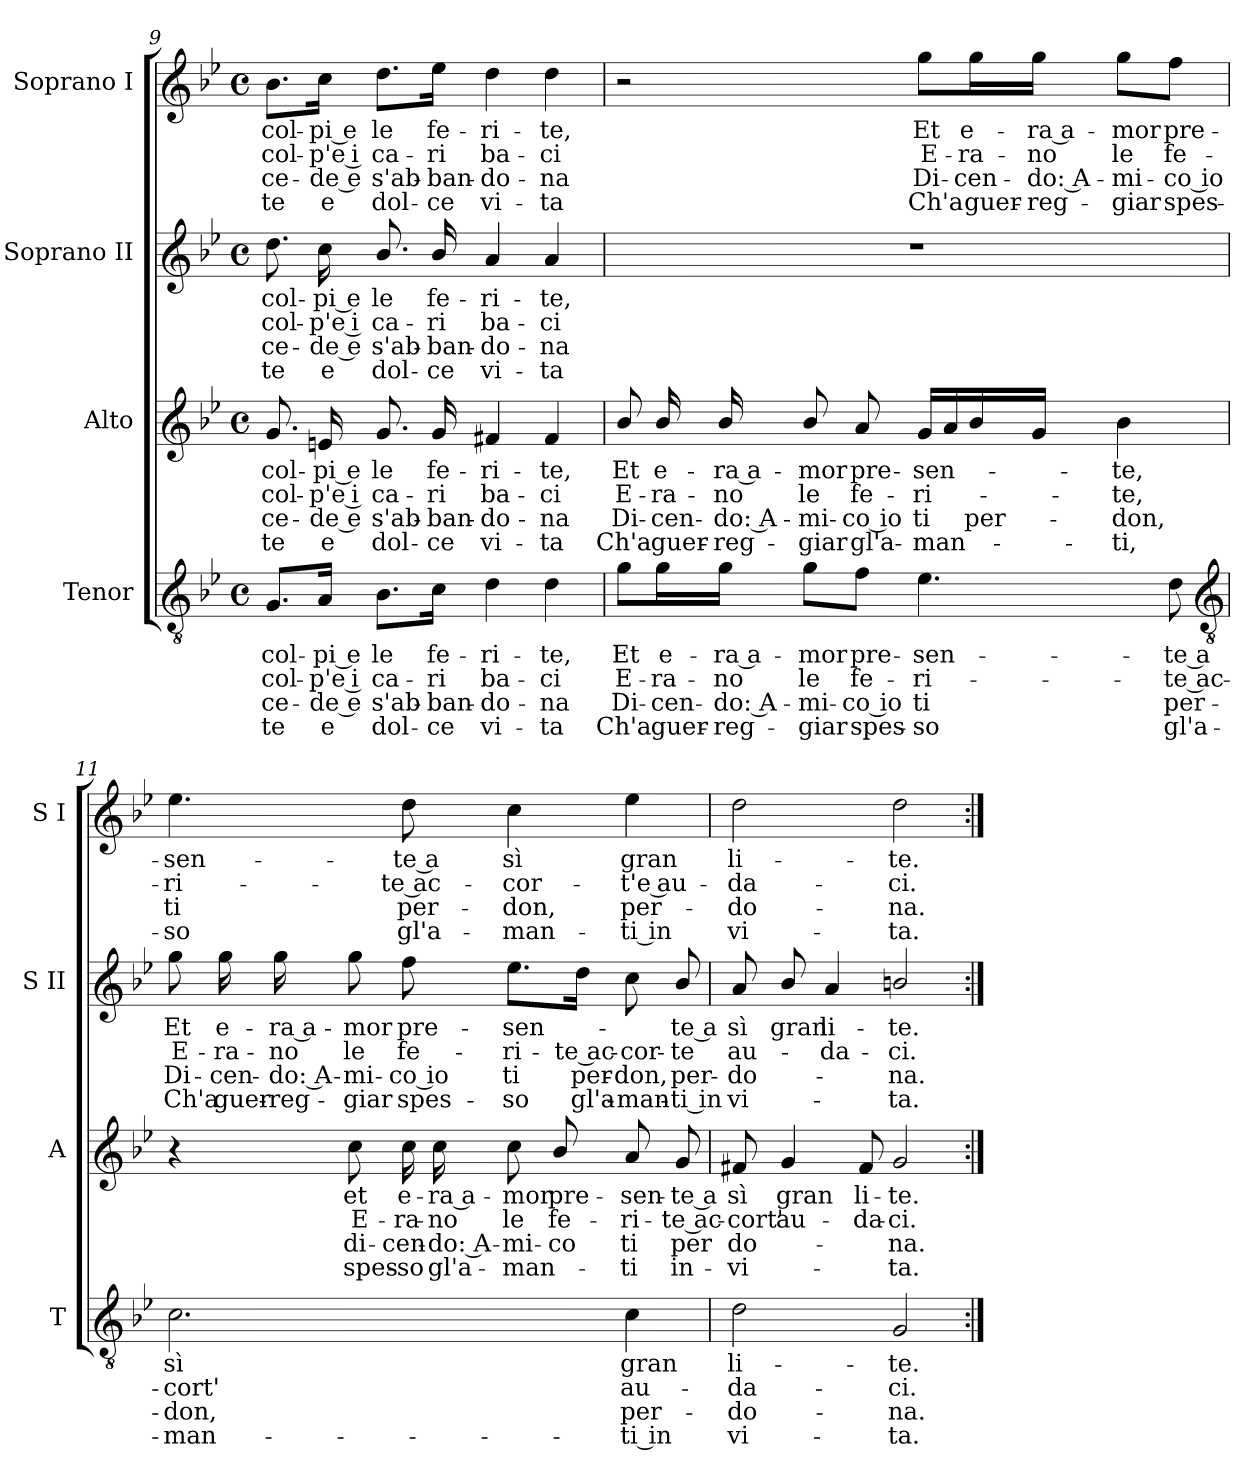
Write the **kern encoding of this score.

**kern	**text	**text	**text	**text	**kern	**text	**text	**text	**text	**kern	**text	**text	**text	**text	**kern	**text	**text	**text	**text
*part4	*part4	*part4	*part4	*part4	*part3	*part3	*part3	*part3	*part3	*part2	*part2	*part2	*part2	*part2	*part1	*part1	*part1	*part1	*part1
*staff4	*staff4	*staff4	*staff4	*staff4	*staff3	*staff3	*staff3	*staff3	*staff3	*staff2	*staff2	*staff2	*staff2	*staff2	*staff1	*staff1	*staff1	*staff1	*staff1
*I"Tenor	*	*	*	*	*I"Alto	*	*	*	*	*I"Soprano II	*	*	*	*	*I"Soprano I	*	*	*	*
*I'T	*	*	*	*	*I'A	*	*	*	*	*I'S II	*	*	*	*	*I'S I	*	*	*	*
!!LO:LB:g=z
*clefGv2	*	*	*	*	*clefG2	*	*	*	*	*clefG2	*	*	*	*	*clefG2	*	*	*	*
*k[b-e-]	*	*	*	*	*k[b-e-]	*	*	*	*	*k[b-e-]	*	*	*	*	*k[b-e-]	*	*	*	*
*M4/4	*	*	*	*	*M4/4	*	*	*	*	*M4/4	*	*	*	*	*M4/4	*	*	*	*
*met(c)	*	*	*	*	*met(c)	*	*	*	*	*met(c)	*	*	*	*	*met(c)	*	*	*	*
=9	=9	=9	=9	=9	=9	=9	=9	=9	=9	=9	=9	=9	=9	=9	=9	=9	=9	=9	=9
!	!LO:LY:b	!LO:LY:b	!LO:LY:b	!LO:LY:b	!	!LO:LY:b	!LO:LY:b	!LO:LY:b	!LO:LY:b	!	!LO:LY:b	!LO:LY:b	!LO:LY:b	!LO:LY:b	!	!LO:LY:b	!LO:LY:b	!LO:LY:b	!LO:LY:b
8.G/L	-col-	-col-	-ce-	-te	8.g	-col-	-col-	-ce-	-te	8.dd	-col-	-col-	-ce-	-te	8.b-\L	-col-	-col-	-ce-	-te
!	!LO:LY:b	!LO:LY:b	!LO:LY:b	!LO:LY:b	!	!LO:LY:b	!LO:LY:b	!LO:LY:b	!LO:LY:b	!	!LO:LY:b	!LO:LY:b	!LO:LY:b	!LO:LY:b	!	!LO:LY:b	!LO:LY:b	!LO:LY:b	!LO:LY:b
16A/Jk	pi e	p'e i	de e	e	16en	pi e	p'e i	de e	e	16cc	pi e	p'e i	de e	e	16cc\Jk	pi e	p'e i	de e	e
!	!LO:LY:b	!LO:LY:b	!LO:LY:b	!LO:LY:b	!	!LO:LY:b	!LO:LY:b	!LO:LY:b	!LO:LY:b	!	!LO:LY:b	!LO:LY:b	!LO:LY:b	!LO:LY:b	!	!LO:LY:b	!LO:LY:b	!LO:LY:b	!LO:LY:b
8.B-\L	le	ca-	-s'ab-	-dol-	8.g	le	ca-	-s'ab-	-dol-	8.b-/	le	ca-	-s'ab-	-dol-	8.dd\L	le	ca-	-s'ab-	-dol-
!	!LO:LY:b	!LO:LY:b	!LO:LY:b	!LO:LY:b	!	!LO:LY:b	!LO:LY:b	!LO:LY:b	!LO:LY:b	!	!LO:LY:b	!LO:LY:b	!LO:LY:b	!LO:LY:b	!	!LO:LY:b	!LO:LY:b	!LO:LY:b	!LO:LY:b
16c\Jk	-fe-	-ri	ban-	-ce	16g	-fe-	-ri	ban-	-ce	16b-/	-fe-	-ri	ban-	-ce	16ee-i\Jk	-fe-	-ri	ban-	-ce
!	!LO:LY:b	!LO:LY:b	!LO:LY:b	!LO:LY:b	!	!LO:LY:b	!LO:LY:b	!LO:LY:b	!LO:LY:b	!	!LO:LY:b	!LO:LY:b	!LO:LY:b	!LO:LY:b	!	!LO:LY:b	!LO:LY:b	!LO:LY:b	!LO:LY:b
4d	ri-	-ba-	-do-	-vi-	4f#X	ri-	-ba-	-do-	-vi-	4a	ri-	-ba-	-do-	-vi-	4dd	ri-	-ba-	-do-	-vi-
!	!LO:LY:b	!LO:LY:b	!LO:LY:b	!LO:LY:b	!	!LO:LY:b	!LO:LY:b	!LO:LY:b	!LO:LY:b	!	!LO:LY:b	!LO:LY:b	!LO:LY:b	!LO:LY:b	!	!LO:LY:b	!LO:LY:b	!LO:LY:b	!LO:LY:b
4d	-te,	ci	na	ta	4f#	-te,	ci	na	ta	4a	-te,	ci	na	ta	4dd	-te,	ci	na	ta
=10	=10	=10	=10	=10	=10	=10	=10	=10	=10	=10	=10	=10	=10	=10	=10	=10	=10	=10	=10
!	!LO:LY:b	!LO:LY:b	!LO:LY:b	!LO:LY:b	!	!LO:LY:b	!LO:LY:b	!LO:LY:b	!LO:LY:b	!	!	!	!	!	!	!	!	!	!
8g\L	Et	E-	-Di-	-Ch'a	8b-/	Et	E-	-Di-	-Ch'a	1r	.	.	.	.	2r	.	.	.	.
!	!LO:LY:b	!LO:LY:b	!LO:LY:b	!LO:LY:b	!	!LO:LY:b	!LO:LY:b	!LO:LY:b	!LO:LY:b	!	!	!	!	!	!	!	!	!	!
16g\L	e-	-ra-	-cen-	-guer-	16b-/	e-	-ra-	-cen-	-guer-	.	.	.	.	.	.	.	.	.	.
!	!LO:LY:b	!LO:LY:b	!LO:LY:b	!LO:LY:b	!	!LO:LY:b	!LO:LY:b	!LO:LY:b	!LO:LY:b	!	!	!	!	!	!	!	!	!	!
16g\JJ	-ra a-	-no	do: A-	-reg-	16b-/	-ra a-	-no	do: A-	-reg-	.	.	.	.	.	.	.	.	.	.
!	!LO:LY:b	!LO:LY:b	!LO:LY:b	!LO:LY:b	!	!LO:LY:b	!LO:LY:b	!LO:LY:b	!LO:LY:b	!	!	!	!	!	!	!	!	!	!
8g\L	-mor	le	mi-	-giar	8b-/	-mor	le	mi-	-giar	.	.	.	.	.	.	.	.	.	.
!	!LO:LY:b	!LO:LY:b	!LO:LY:b	!LO:LY:b	!	!LO:LY:b	!LO:LY:b	!LO:LY:b	!LO:LY:b	!	!	!	!	!	!	!	!	!	!
8f\J	pre-	-fe-	-co io	spes-	8a	pre-	-fe-	-co io	gl'a-	.	.	.	.	.	.	.	.	.	.
!	!LO:LY:b	!LO:LY:b	!LO:LY:b	!LO:LY:b	!	!LO:LY:b	!LO:LY:b	!LO:LY:b	!LO:LY:b	!	!	!	!	!	!	!LO:LY:b	!LO:LY:b	!LO:LY:b	!LO:LY:b
4.e-i	-sen-	-ri-	-ti	so	16gLL	-sen-	ri-	-ti	man-	.	.	.	.	.	8gg\L	Et	E-	-Di-	-Ch'a
.	.	.	.	.	16a	.	.	.	.	.	.	.	.	.	.	.	.	.	.
!	!	!	!	!	!	!	!	!LO:LY:b	!	!	!	!	!	!	!	!LO:LY:b	!LO:LY:b	!LO:LY:b	!LO:LY:b
.	.	.	.	.	16b-	.	.	per-	.	.	.	.	.	.	16gg\L	e-	-ra-	-cen-	-guer-
!	!	!	!	!	!	!	!	!	!	!	!	!	!	!	!	!LO:LY:b	!LO:LY:b	!LO:LY:b	!LO:LY:b
.	.	.	.	.	16gJJ	.	.	.	.	.	.	.	.	.	16gg\JJ	-ra a-	-no	do: A-	-reg-
!	!	!	!	!	!	!LO:LY:b	!LO:LY:b	!LO:LY:b	!LO:LY:b	!	!	!	!	!	!	!LO:LY:b	!LO:LY:b	!LO:LY:b	!LO:LY:b
.	.	.	.	.	4b-	te,	te,	don,	ti,	.	.	.	.	.	8gg\L	-mor	le	mi-	-giar
!	!LO:LY:b	!LO:LY:b	!LO:LY:b	!LO:LY:b	!	!	!	!	!	!	!	!	!	!	!	!LO:LY:b	!LO:LY:b	!LO:LY:b	!LO:LY:b
8d	te a	te ac-	-per-	-gl'a-	.	.	.	.	.	.	.	.	.	.	8ff\J	pre-	-fe-	-co io	spes-
*clefGv2	*	*	*	*	*	*	*	*	*	*	*	*	*	*	*	*	*	*	*
!!LO:PB:g=z
=11	=11	=11	=11	=11	=11	=11	=11	=11	=11	=11	=11	=11	=11	=11	=11	=11	=11	=11	=11
!	!LO:LY:b	!LO:LY:b	!LO:LY:b	!LO:LY:b	!	!	!	!	!	!	!LO:LY:b	!LO:LY:b	!LO:LY:b	!LO:LY:b	!	!LO:LY:b	!LO:LY:b	!LO:LY:b	!LO:LY:b
2.c	-sì	cort'	don,	man-	4r	.	.	.	.	8gg	Et	E-	-Di-	-Ch'a	4.ee-i	-sen-	-ri-	-ti	so
!	!	!	!	!	!	!	!	!	!	!	!LO:LY:b	!LO:LY:b	!LO:LY:b	!LO:LY:b	!	!	!	!	!
.	.	.	.	.	.	.	.	.	.	16gg	e-	-ra-	-cen-	-guer-	.	.	.	.	.
!	!	!	!	!	!	!	!	!	!	!	!LO:LY:b	!LO:LY:b	!LO:LY:b	!LO:LY:b	!	!	!	!	!
.	.	.	.	.	.	.	.	.	.	16gg	-ra a-	-no	do: A-	-reg-	.	.	.	.	.
!	!	!	!	!	!	!LO:LY:b	!LO:LY:b	!LO:LY:b	!LO:LY:b	!	!LO:LY:b	!LO:LY:b	!LO:LY:b	!LO:LY:b	!	!	!	!	!
.	.	.	.	.	8cc	et	E-	-di-	-spes-	8gg	-mor	le	mi-	-giar	.	.	.	.	.
!	!	!	!	!	!	!LO:LY:b	!LO:LY:b	!LO:LY:b	!LO:LY:b	!	!LO:LY:b	!LO:LY:b	!LO:LY:b	!LO:LY:b	!	!LO:LY:b	!LO:LY:b	!LO:LY:b	!LO:LY:b
.	.	.	.	.	16cc	-e-	-ra-	-cen-	-so	8ff	pre-	-fe-	-co io	spes-	8dd	te a	te ac-	-per-	-gl'a-
!	!	!	!	!	!	!LO:LY:b	!LO:LY:b	!LO:LY:b	!LO:LY:b	!	!	!	!	!	!	!	!	!	!
.	.	.	.	.	16cc	ra a-	-no	do: A-	-gl'a-	.	.	.	.	.	.	.	.	.	.
!	!	!	!	!	!	!LO:LY:b	!LO:LY:b	!LO:LY:b	!LO:LY:b	!	!LO:LY:b	!LO:LY:b	!LO:LY:b	!LO:LY:b	!	!LO:LY:b	!LO:LY:b	!LO:LY:b	!LO:LY:b
.	.	.	.	.	8cc	-mor	le	mi-	-man-	8.ee-iL	-sen-	ri-	-ti	so	4cc	-sì	cor-	-don,	man-
!	!	!	!	!	!	!LO:LY:b	!LO:LY:b	!LO:LY:b	!	!	!	!	!	!	!	!	!	!	!
.	.	.	.	.	8b-/	pre-	-fe-	-co	.	.	.	.	.	.	.	.	.	.	.
!	!	!	!	!	!	!	!	!	!	!	!	!LO:LY:b	!LO:LY:b	!LO:LY:b	!	!	!	!	!
.	.	.	.	.	.	.	.	.	.	16ddJk	.	te ac-	-per-	-gl'a-	.	.	.	.	.
!	!LO:LY:b	!LO:LY:b	!LO:LY:b	!LO:LY:b	!	!LO:LY:b	!LO:LY:b	!LO:LY:b	!LO:LY:b	!	!	!LO:LY:b	!LO:LY:b	!LO:LY:b	!	!LO:LY:b	!LO:LY:b	!LO:LY:b	!LO:LY:b
4c	-gran	au-	-per-	-ti in	8a	sen-	-ri-	-ti	ti	8cc	.	-cor-	-don,	man-	4ee-	-gran	t'e au-	-per-	-ti in
!	!	!	!	!	!	!LO:LY:b	!LO:LY:b	!LO:LY:b	!LO:LY:b	!	!LO:LY:b	!LO:LY:b	!LO:LY:b	!LO:LY:b	!	!	!	!	!
.	.	.	.	.	8g	te a	te ac-	-per	in-	8b-/	-te a	te	per-	-ti in	.	.	.	.	.
=12	=12	=12	=12	=12	=12	=12	=12	=12	=12	=12	=12	=12	=12	=12	=12	=12	=12	=12	=12
!	!LO:LY:b	!LO:LY:b	!LO:LY:b	!LO:LY:b	!	!LO:LY:b	!LO:LY:b	!LO:LY:b	!LO:LY:b	!	!LO:LY:b	!LO:LY:b	!LO:LY:b	!LO:LY:b	!	!LO:LY:b	!LO:LY:b	!LO:LY:b	!LO:LY:b
2d	li-	-da-	-do-	-vi-	8f#X	-sì	cort'	do-	vi-	8a	sì	au-	do-	vi-	2dd	li-	-da-	-do-	-vi-
!	!	!	!	!	!	!LO:LY:b	!LO:LY:b	!	!	!	!LO:LY:b	!	!	!	!	!	!	!	!
.	.	.	.	.	4g	-gran	au-	.	.	8b-/	gran	.	.	.	.	.	.	.	.
!	!	!	!	!	!	!	!	!	!	!	!LO:LY:b	!LO:LY:b	!	!	!	!	!	!	!
.	.	.	.	.	.	.	.	.	.	4a	li-	-da-	.	.	.	.	.	.	.
!	!	!	!	!	!	!LO:LY:b	!LO:LY:b	!	!	!	!	!	!	!	!	!	!	!	!
.	.	.	.	.	8f#	-li-	-da-	.	.	.	.	.	.	.	.	.	.	.	.
!	!LO:LY:b	!LO:LY:b	!LO:LY:b	!LO:LY:b	!	!LO:LY:b	!LO:LY:b	!LO:LY:b	!LO:LY:b	!	!LO:LY:b	!LO:LY:b	!LO:LY:b	!LO:LY:b	!	!LO:LY:b	!LO:LY:b	!LO:LY:b	!LO:LY:b
2G	-te.	ci.	na.	ta.	2g	-te.	ci.	na.	ta.	2bn/	-te.	ci.	na.	ta.	2dd	-te.	ci.	na.	ta.
=:|!	=:|!	=:|!	=:|!	=:|!	=:|!	=:|!	=:|!	=:|!	=:|!	=:|!	=:|!	=:|!	=:|!	=:|!	=:|!	=:|!	=:|!	=:|!	=:|!
*-	*-	*-	*-	*-	*-	*-	*-	*-	*-	*-	*-	*-	*-	*-	*-	*-	*-	*-	*-
